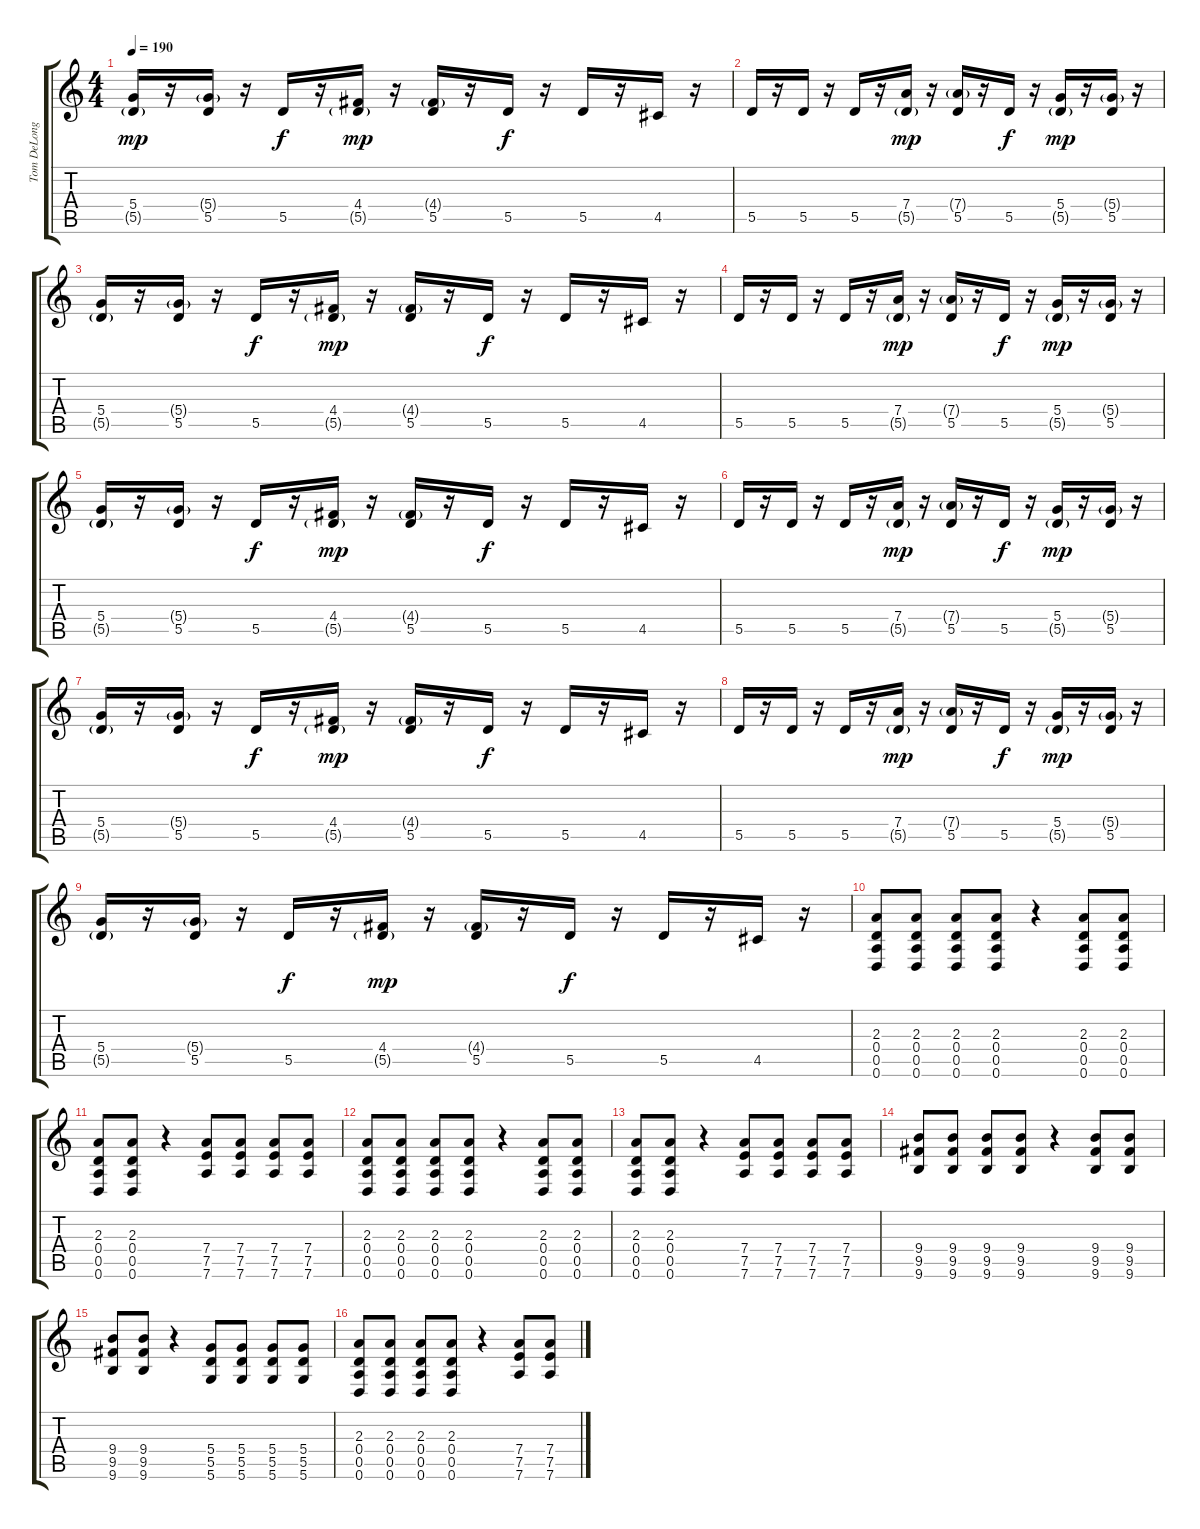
\track ("Tom DeLonge" "Tom DeLong") {instrument distortionguitar}
\staff {score tabs}
\tuning (E4 B3 G3 D3 A2 D2) {hide}
\ts (4 4)
\tempo 190
\clef g2
\ks c
(5.4 5.5{g}).16{dy mp} r.16 (5.4{g} 5.5).16 r.16 5.5.16{dy f} r.16 (4.4 5.5{g}).16{dy mp} r.16 (4.4{g} 5.5).16 r.16 5.5.16{dy f} r.16 5.5.16 r.16 4.5.16 r.16 |
5.5.16 r.16 5.5.16 r.16 5.5.16 r.16 (7.4 5.5{g}).16{dy mp} r.16 (7.4{g} 5.5).16 r.16 5.5.16{dy f} r.16 (5.4 5.5{g}).16{dy mp} r.16 (5.4{g} 5.5).16 r.16 |
(5.4 5.5{g}).16 r.16 (5.4{g} 5.5).16 r.16 5.5.16{dy f} r.16 (4.4 5.5{g}).16{dy mp} r.16 (4.4{g} 5.5).16 r.16 5.5.16{dy f} r.16 5.5.16 r.16 4.5.16 r.16 |
5.5.16 r.16 5.5.16 r.16 5.5.16 r.16 (7.4 5.5{g}).16{dy mp} r.16 (7.4{g} 5.5).16 r.16 5.5.16{dy f} r.16 (5.4 5.5{g}).16{dy mp} r.16 (5.4{g} 5.5).16 r.16 |
(5.4 5.5{g}).16 r.16 (5.4{g} 5.5).16 r.16 5.5.16{dy f} r.16 (4.4 5.5{g}).16{dy mp} r.16 (4.4{g} 5.5).16 r.16 5.5.16{dy f} r.16 5.5.16 r.16 4.5.16 r.16 |
5.5.16 r.16 5.5.16 r.16 5.5.16 r.16 (7.4 5.5{g}).16{dy mp} r.16 (7.4{g} 5.5).16 r.16 5.5.16{dy f} r.16 (5.4 5.5{g}).16{dy mp} r.16 (5.4{g} 5.5).16 r.16 |
(5.4 5.5{g}).16 r.16 (5.4{g} 5.5).16 r.16 5.5.16{dy f} r.16 (4.4 5.5{g}).16{dy mp} r.16 (4.4{g} 5.5).16 r.16 5.5.16{dy f} r.16 5.5.16 r.16 4.5.16 r.16 |
5.5.16 r.16 5.5.16 r.16 5.5.16 r.16 (7.4 5.5{g}).16{dy mp} r.16 (7.4{g} 5.5).16 r.16 5.5.16{dy f} r.16 (5.4 5.5{g}).16{dy mp} r.16 (5.4{g} 5.5).16 r.16 |
(5.4 5.5{g}).16 r.16 (5.4{g} 5.5).16 r.16 5.5.16{dy f} r.16 (4.4 5.5{g}).16{dy mp} r.16 (4.4{g} 5.5).16 r.16 5.5.16{dy f} r.16 5.5.16 r.16 4.5.16 r.16 |
(2.3 0.4 0.5 0.6).8{volume 16} (2.3 0.4 0.5 0.6).8 (2.3 0.4 0.5 0.6).8 (2.3 0.4 0.5 0.6).8 r.4 (2.3 0.4 0.5 0.6).8 (2.3 0.4 0.5 0.6).8 |
(2.3 0.4 0.5 0.6).8 (2.3 0.4 0.5 0.6).8 r.4 (7.4 7.5 7.6).8 (7.4 7.5 7.6).8 (7.4 7.5 7.6).8 (7.4 7.5 7.6).8 |
(2.3 0.4 0.5 0.6).8 (2.3 0.4 0.5 0.6).8 (2.3 0.4 0.5 0.6).8 (2.3 0.4 0.5 0.6).8 r.4 (2.3 0.4 0.5 0.6).8 (2.3 0.4 0.5 0.6).8 |
(2.3 0.4 0.5 0.6).8 (2.3 0.4 0.5 0.6).8 r.4 (7.4 7.5 7.6).8 (7.4 7.5 7.6).8 (7.4 7.5 7.6).8 (7.4 7.5 7.6).8 |
(9.4 9.5 9.6).8 (9.4 9.5 9.6).8 (9.4 9.5 9.6).8 (9.4 9.5 9.6).8 r.4 (9.4 9.5 9.6).8 (9.4 9.5 9.6).8 |
(9.4 9.5 9.6).8 (9.4 9.5 9.6).8 r.4 (5.4 5.5 5.6).8 (5.4 5.5 5.6).8 (5.4 5.5 5.6).8 (5.4 5.5 5.6).8 |
(2.3 0.4 0.5 0.6).8 (2.3 0.4 0.5 0.6).8 (2.3 0.4 0.5 0.6).8 (2.3 0.4 0.5 0.6).8 r.4 (7.4 7.5 7.6).8 (7.4 7.5 7.6).8
